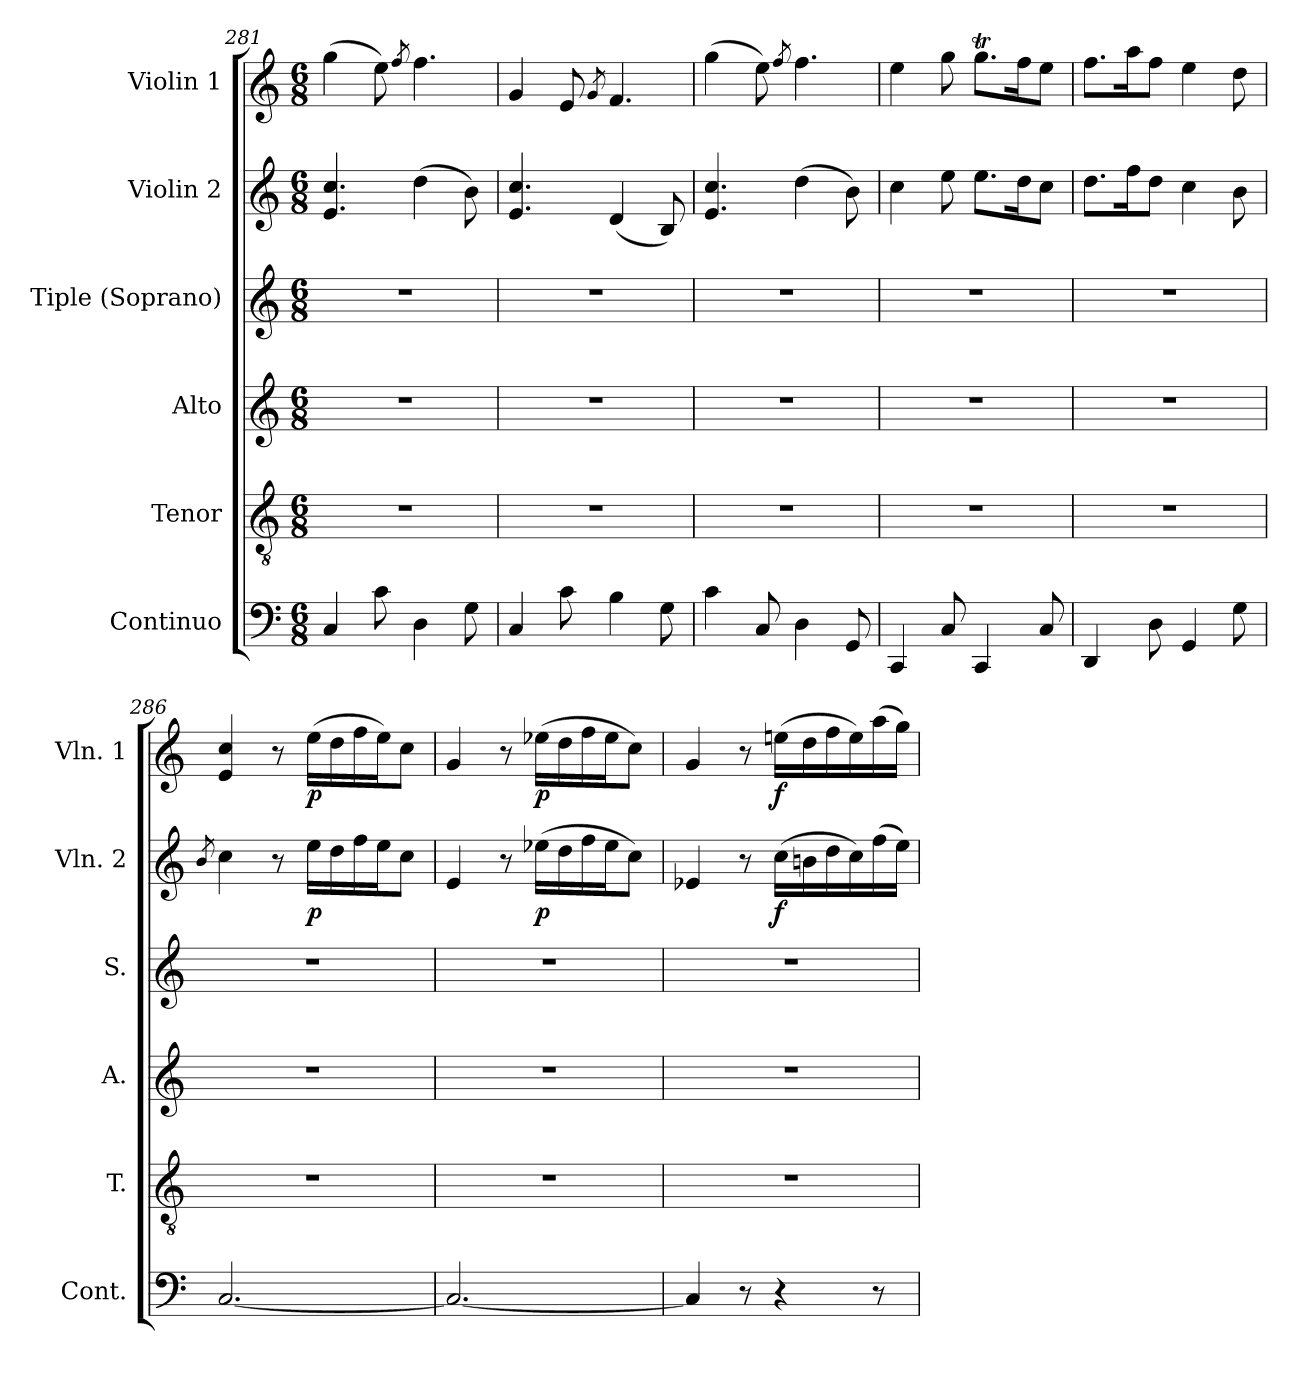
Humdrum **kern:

**kern	**kern	**kern	**kern	**kern	**dynam	**kern	**dynam
*part6	*part5	*part4	*part3	*part2	*part2	*part1	*part1
*staff6	*staff5	*staff4	*staff3	*staff2	*staff2	*staff1	*staff1
*I"Continuo	*I"Tenor	*I"Alto	*I"Tiple (Soprano)	*I"Violin 2	*	*I"Violin 1	*
*I'Cont.	*I'T.	*I'A.	*I'S.	*I'Vln. 2	*	*I'Vln. 1	*
*clefF4	*clefGv2	*clefG2	*clefG2	*clefG2	*	*clefG2	*
*	*ITrd7c12	*	*	*	*	*	*
*k[]	*k[]	*k[]	*k[]	*k[]	*	*k[]	*
*C:	*C:	*C:	*C:	*C:	*	*C:	*
*M6/8	*M6/8	*M6/8	*M6/8	*M6/8	*	*M6/8	*
=281	=281	=281	=281	=281	=281	=281	=281
!	!LO:N:vis=1	!LO:N:vis=1	!LO:N:vis=1	!	!	!	!
4Ci/	2.r	2.r	2.r	4.ei/ 4.cci	.	(4ggi\	.
8ci\	.	.	.	.	.	8eei\)	.
.	.	.	.	.	.	8qffi/	.
4Di\	.	.	.	(4ddi\	.	4.ffi\	.
8Gi\	.	.	.	8bi\)	.	.	.
=282	=282	=282	=282	=282	=282	=282	=282
!	!LO:N:vis=1	!LO:N:vis=1	!LO:N:vis=1	!	!	!	!
4Ci/	2.r	2.r	2.r	4.ei/ 4.cci	.	4gi/	.
8ci\	.	.	.	.	.	8ei/	.
.	.	.	.	.	.	8qgi/	.
4Bi\	.	.	.	(4di/	.	4.fi/	.
8Gi\	.	.	.	8Bi/)	.	.	.
=283	=283	=283	=283	=283	=283	=283	=283
!	!LO:N:vis=1	!LO:N:vis=1	!LO:N:vis=1	!	!	!	!
4ci\	2.r	2.r	2.r	4.ei/ 4.cci	.	(4ggi\	.
8Ci/	.	.	.	.	.	8eei\)	.
.	.	.	.	.	.	8qffi/	.
4Di\	.	.	.	(4ddi\	.	4.ffi\	.
8GGi/	.	.	.	8bi\)	.	.	.
=284	=284	=284	=284	=284	=284	=284	=284
!	!LO:N:vis=1	!LO:N:vis=1	!LO:N:vis=1	!	!	!	!
4CCi/	2.r	2.r	2.r	4cci\	.	4eei\	.
8Ci/	.	.	.	8eei\	.	8ggi\	.
4CCi/	.	.	.	8.eei\L	.	8.ggTi\L	.
.	.	.	.	16ddi\k	.	16ffi\k	.
8Ci/	.	.	.	8cci\J	.	8eei\J	.
!!LO:LB:g=z
=285	=285	=285	=285	=285	=285	=285	=285
!	!LO:N:vis=1	!LO:N:vis=1	!LO:N:vis=1	!	!	!	!
4DDi/	2.r	2.r	2.r	8.ddi\L	.	8.ffi\L	.
.	.	.	.	16ffi\k	.	16aai\k	.
8Di\	.	.	.	8ddi\J	.	8ffi\J	.
4GGi/	.	.	.	4cci\	.	4eei\	.
8Gi\	.	.	.	8bi\	.	8ddi\	.
=286	=286	=286	=286	=286	=286	=286	=286
.	.	.	.	8qbi/	.	.	.
!	!LO:N:vis=1	!LO:N:vis=1	!LO:N:vis=1	!	!	!	!
[2.Ci/	2.r	2.r	2.r	4cci\	.	4ei/ 4cci	.
.	.	.	.	8r	.	8r	.
.	.	.	.	16eei\LL	p	(16eei\LL	p
.	.	.	.	16ddi\	.	16ddi\	.
.	.	.	.	16ffi\	.	16ffi\	.
.	.	.	.	16eei\J	.	16eei\J)	.
.	.	.	.	8cci\J	.	8cci\J	.
=287	=287	=287	=287	=287	=287	=287	=287
!	!LO:N:vis=1	!LO:N:vis=1	!LO:N:vis=1	!	!	!	!
2.Ci/_	2.r	2.r	2.r	4ei/	.	4gi/	.
.	.	.	.	8r	.	8r	.
.	.	.	.	(16ee-Xi\LL	p	(16ee-Xi\LL	p
.	.	.	.	16ddi\	.	16ddi\	.
.	.	.	.	16ffi\	.	16ffi\	.
.	.	.	.	16ee-i\J	.	16ee-i\J	.
.	.	.	.	8cci\J)	.	8cci\J)	.
!!LO:LB:g=z
=288	=288	=288	=288	=288	=288	=288	=288
!	!LO:N:vis=1	!LO:N:vis=1	!LO:N:vis=1	!	!	!	!
4Ci/]	2.r	2.r	2.r	4e-Xi/	.	4gi/	.
8r	.	.	.	8r	.	8r	.
4r	.	.	.	(16cci\LL	f	(16eeni\LL	f
.	.	.	.	16bni\	.	16ddi\	.
.	.	.	.	16ddi\	.	16ffi\	.
.	.	.	.	16cci\)	.	16eei\)	.
8r	.	.	.	(16ffi\	.	(16aai\	.
.	.	.	.	16eei\JJ)	.	16ggi\JJ)	.
=	=	=	=	=	=	=	=
*-	*-	*-	*-	*-	*-	*-	*-
